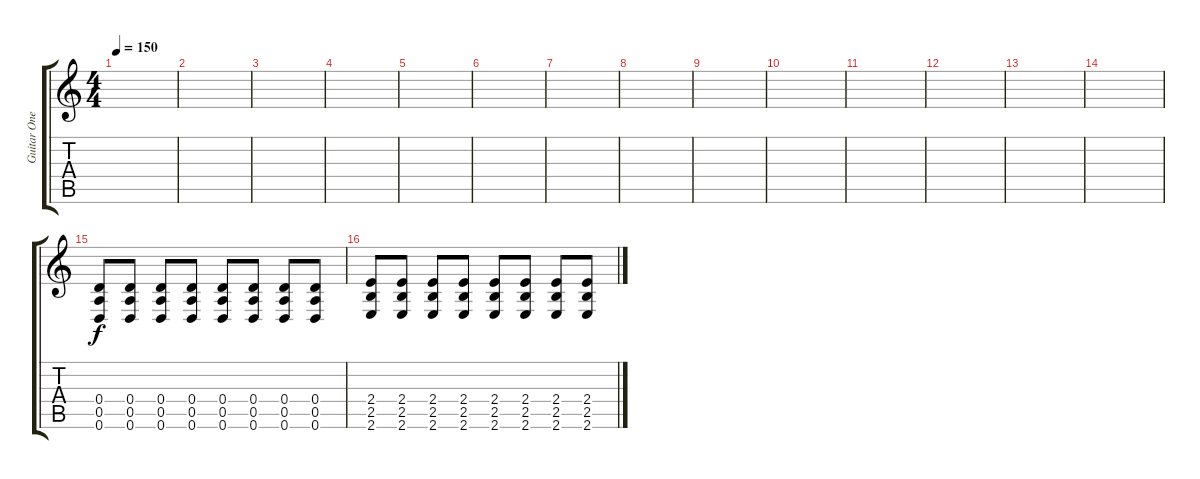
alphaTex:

\track ("Guitar One" "Guitar One") {instrument electricguitarclean}
\staff {score tabs}
\tuning (E4 B3 G3 D3 A2 D2) {hide}
\ts (4 4)
\tempo 150
\clef g2
\ks c
|
|
|
|
|
|
|
|
|
|
|
|
|
|
(0.4 0.5 0.6).8 (0.4 0.5 0.6).8 (0.4 0.5 0.6).8 (0.4 0.5 0.6).8 (0.4 0.5 0.6).8 (0.4 0.5 0.6).8 (0.4 0.5 0.6).8 (0.4 0.5 0.6).8 |
(2.4 2.5 2.6).8 (2.4 2.5 2.6).8 (2.4 2.5 2.6).8 (2.4 2.5 2.6).8 (2.4 2.5 2.6).8 (2.4 2.5 2.6).8 (2.4 2.5 2.6).8 (2.4 2.5 2.6).8
